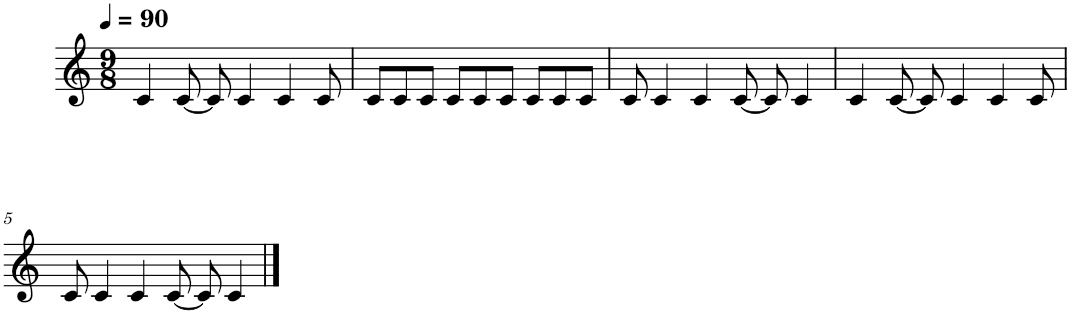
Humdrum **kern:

**kern
*part1
*staff1
*I"Piano
*I'Pno.
*clefG2
*k[]
*M9/8
*MM90
=1
4c/
[8c/
8c/]
4c/
4c/
8c/
=2
8c/L
8c/
8c/J
8c/L
8c/
8c/J
8c/L
8c/
8c/J
=3
8c/
4c/
4c/
[8c/
8c/]
4c/
=4
4c/
[8c/
8c/]
4c/
4c/
8c/
!!LO:LB:g=z
=5
8c/
4c/
4c/
[8c/
8c/]
4c/
==
*-
